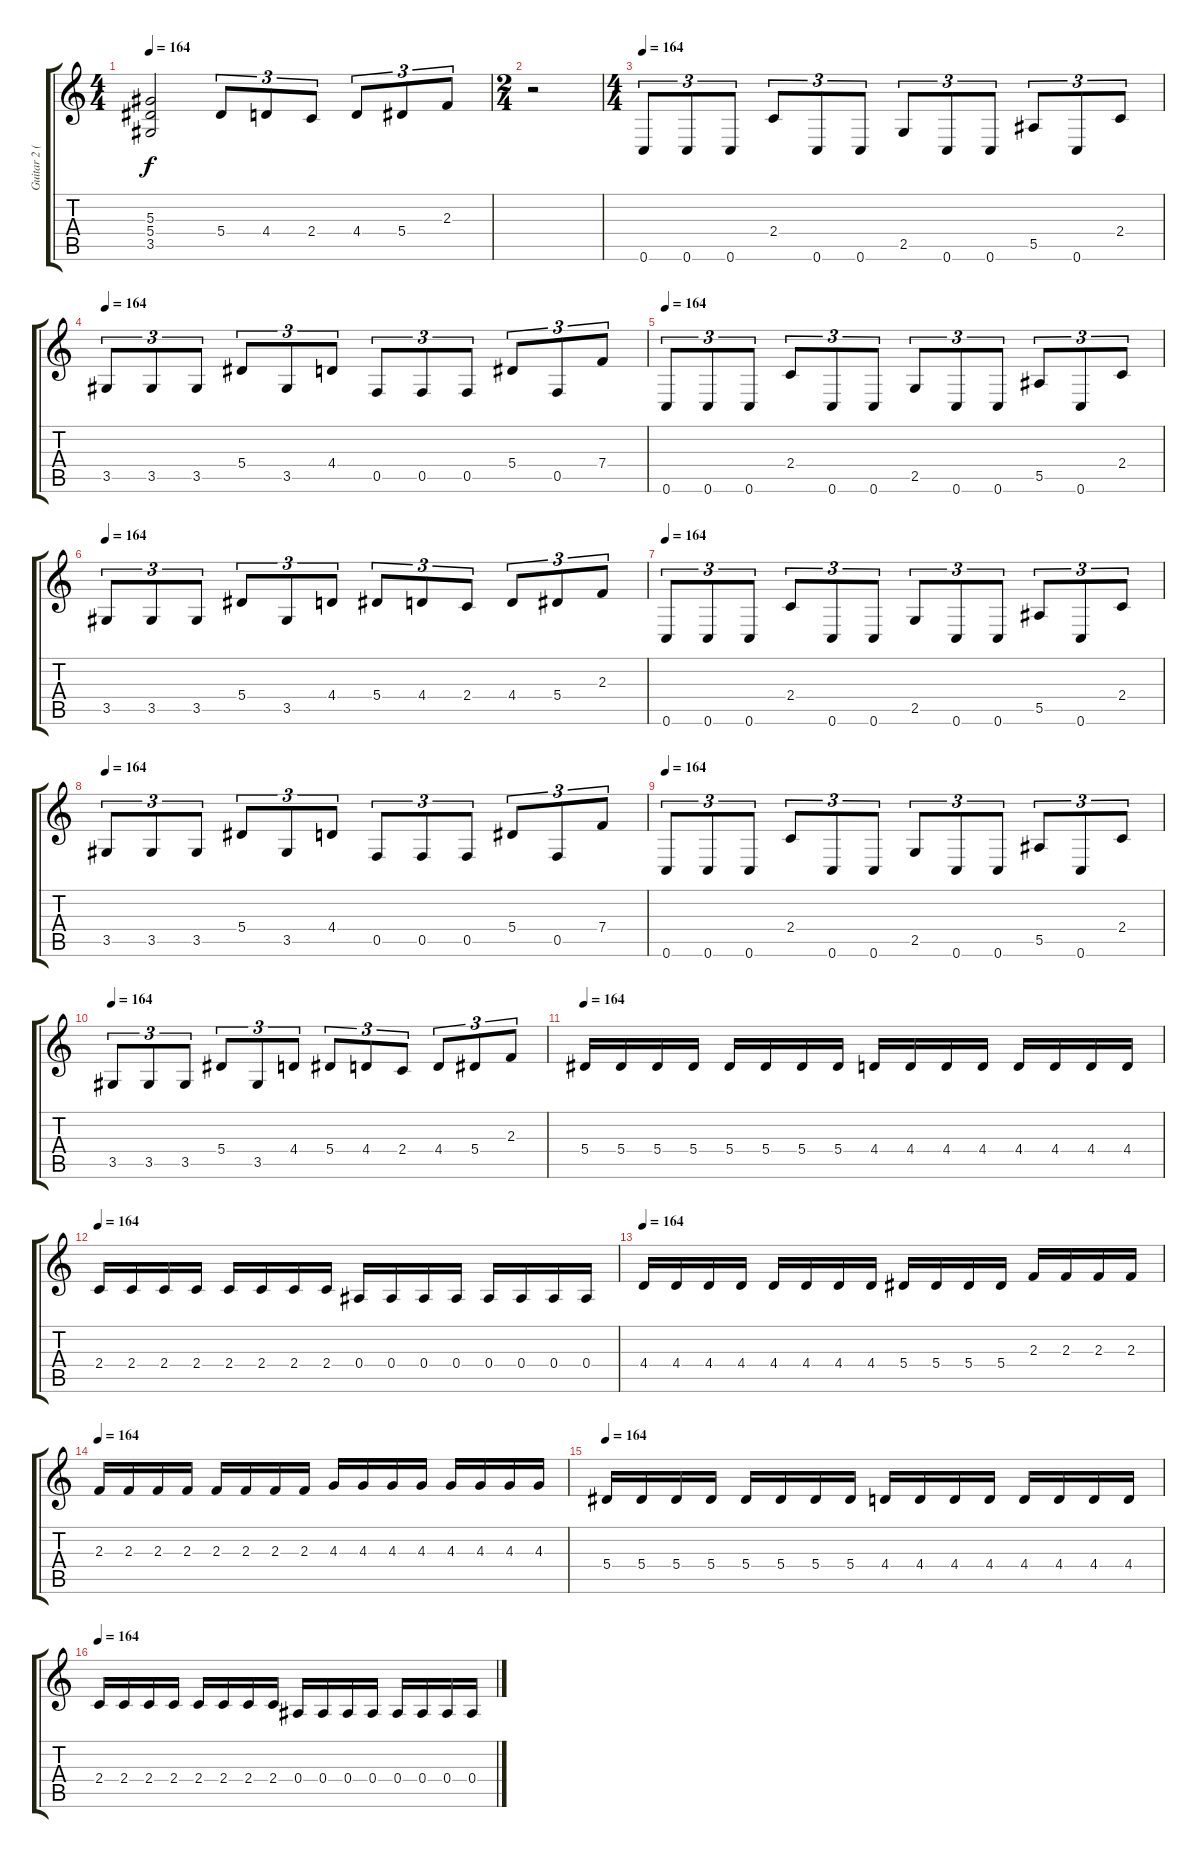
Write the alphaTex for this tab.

\track ("Guitar 2 (Lead)" "Guitar 2 (") {instrument overdrivenguitar}
\staff {score tabs}
\tuning (C4 G3 Eb3 Bb2 F2 C2) {hide}
\ts (4 4)
\tempo 164
\clef g2
\ks c
(5.3 5.4 3.5).2{dy f} 5.4.8{tu (3 2)} 4.4.8{tu (3 2)} 2.4.8{tu (3 2)} 4.4.8{tu (3 2)} 5.4.8{tu (3 2)} 2.3.8{tu (3 2)} |
\ts (2 4)
r.2 |
\ts (4 4)
\tempo 164
0.6.8{tu (3 2)} 0.6.8{tu (3 2)} 0.6.8{tu (3 2)} 2.4.8{tu (3 2)} 0.6.8{tu (3 2)} 0.6.8{tu (3 2)} 2.5.8{tu (3 2)} 0.6.8{tu (3 2)} 0.6.8{tu (3 2)} 5.5.8{tu (3 2)} 0.6.8{tu (3 2)} 2.4.8{tu (3 2)} |
\tempo 164
3.5.8{tu (3 2)} 3.5.8{tu (3 2)} 3.5.8{tu (3 2)} 5.4.8{tu (3 2)} 3.5.8{tu (3 2)} 4.4.8{tu (3 2)} 0.5.8{tu (3 2)} 0.5.8{tu (3 2)} 0.5.8{tu (3 2)} 5.4.8{tu (3 2)} 0.5.8{tu (3 2)} 7.4.8{tu (3 2)} |
\tempo 164
0.6.8{tu (3 2)} 0.6.8{tu (3 2)} 0.6.8{tu (3 2)} 2.4.8{tu (3 2)} 0.6.8{tu (3 2)} 0.6.8{tu (3 2)} 2.5.8{tu (3 2)} 0.6.8{tu (3 2)} 0.6.8{tu (3 2)} 5.5.8{tu (3 2)} 0.6.8{tu (3 2)} 2.4.8{tu (3 2)} |
\tempo 164
3.5.8{tu (3 2)} 3.5.8{tu (3 2)} 3.5.8{tu (3 2)} 5.4.8{tu (3 2)} 3.5.8{tu (3 2)} 4.4.8{tu (3 2)} 5.4.8{tu (3 2)} 4.4.8{tu (3 2)} 2.4.8{tu (3 2)} 4.4.8{tu (3 2)} 5.4.8{tu (3 2)} 2.3.8{tu (3 2)} |
\tempo 164
0.6.8{tu (3 2)} 0.6.8{tu (3 2)} 0.6.8{tu (3 2)} 2.4.8{tu (3 2)} 0.6.8{tu (3 2)} 0.6.8{tu (3 2)} 2.5.8{tu (3 2)} 0.6.8{tu (3 2)} 0.6.8{tu (3 2)} 5.5.8{tu (3 2)} 0.6.8{tu (3 2)} 2.4.8{tu (3 2)} |
\tempo 164
3.5.8{tu (3 2)} 3.5.8{tu (3 2)} 3.5.8{tu (3 2)} 5.4.8{tu (3 2)} 3.5.8{tu (3 2)} 4.4.8{tu (3 2)} 0.5.8{tu (3 2)} 0.5.8{tu (3 2)} 0.5.8{tu (3 2)} 5.4.8{tu (3 2)} 0.5.8{tu (3 2)} 7.4.8{tu (3 2)} |
\tempo 164
0.6.8{tu (3 2)} 0.6.8{tu (3 2)} 0.6.8{tu (3 2)} 2.4.8{tu (3 2)} 0.6.8{tu (3 2)} 0.6.8{tu (3 2)} 2.5.8{tu (3 2)} 0.6.8{tu (3 2)} 0.6.8{tu (3 2)} 5.5.8{tu (3 2)} 0.6.8{tu (3 2)} 2.4.8{tu (3 2)} |
\tempo 164
3.5.8{tu (3 2)} 3.5.8{tu (3 2)} 3.5.8{tu (3 2)} 5.4.8{tu (3 2)} 3.5.8{tu (3 2)} 4.4.8{tu (3 2)} 5.4.8{tu (3 2)} 4.4.8{tu (3 2)} 2.4.8{tu (3 2)} 4.4.8{tu (3 2)} 5.4.8{tu (3 2)} 2.3.8{tu (3 2)} |
\tempo 164
5.4.16 5.4.16 5.4.16 5.4.16 5.4.16 5.4.16 5.4.16 5.4.16 4.4.16 4.4.16 4.4.16 4.4.16 4.4.16 4.4.16 4.4.16 4.4.16 |
\tempo 164
2.4.16 2.4.16 2.4.16 2.4.16 2.4.16 2.4.16 2.4.16 2.4.16 0.4.16 0.4.16 0.4.16 0.4.16 0.4.16 0.4.16 0.4.16 0.4.16 |
\tempo 164
4.4.16 4.4.16 4.4.16 4.4.16 4.4.16 4.4.16 4.4.16 4.4.16 5.4.16 5.4.16 5.4.16 5.4.16 2.3.16 2.3.16 2.3.16 2.3.16 |
\tempo 164
2.3.16 2.3.16 2.3.16 2.3.16 2.3.16 2.3.16 2.3.16 2.3.16 4.3.16 4.3.16 4.3.16 4.3.16 4.3.16 4.3.16 4.3.16 4.3.16 |
\tempo 164
5.4.16 5.4.16 5.4.16 5.4.16 5.4.16 5.4.16 5.4.16 5.4.16 4.4.16 4.4.16 4.4.16 4.4.16 4.4.16 4.4.16 4.4.16 4.4.16 |
\tempo 164
2.4.16 2.4.16 2.4.16 2.4.16 2.4.16 2.4.16 2.4.16 2.4.16 0.4.16 0.4.16 0.4.16 0.4.16 0.4.16 0.4.16 0.4.16 0.4.16
